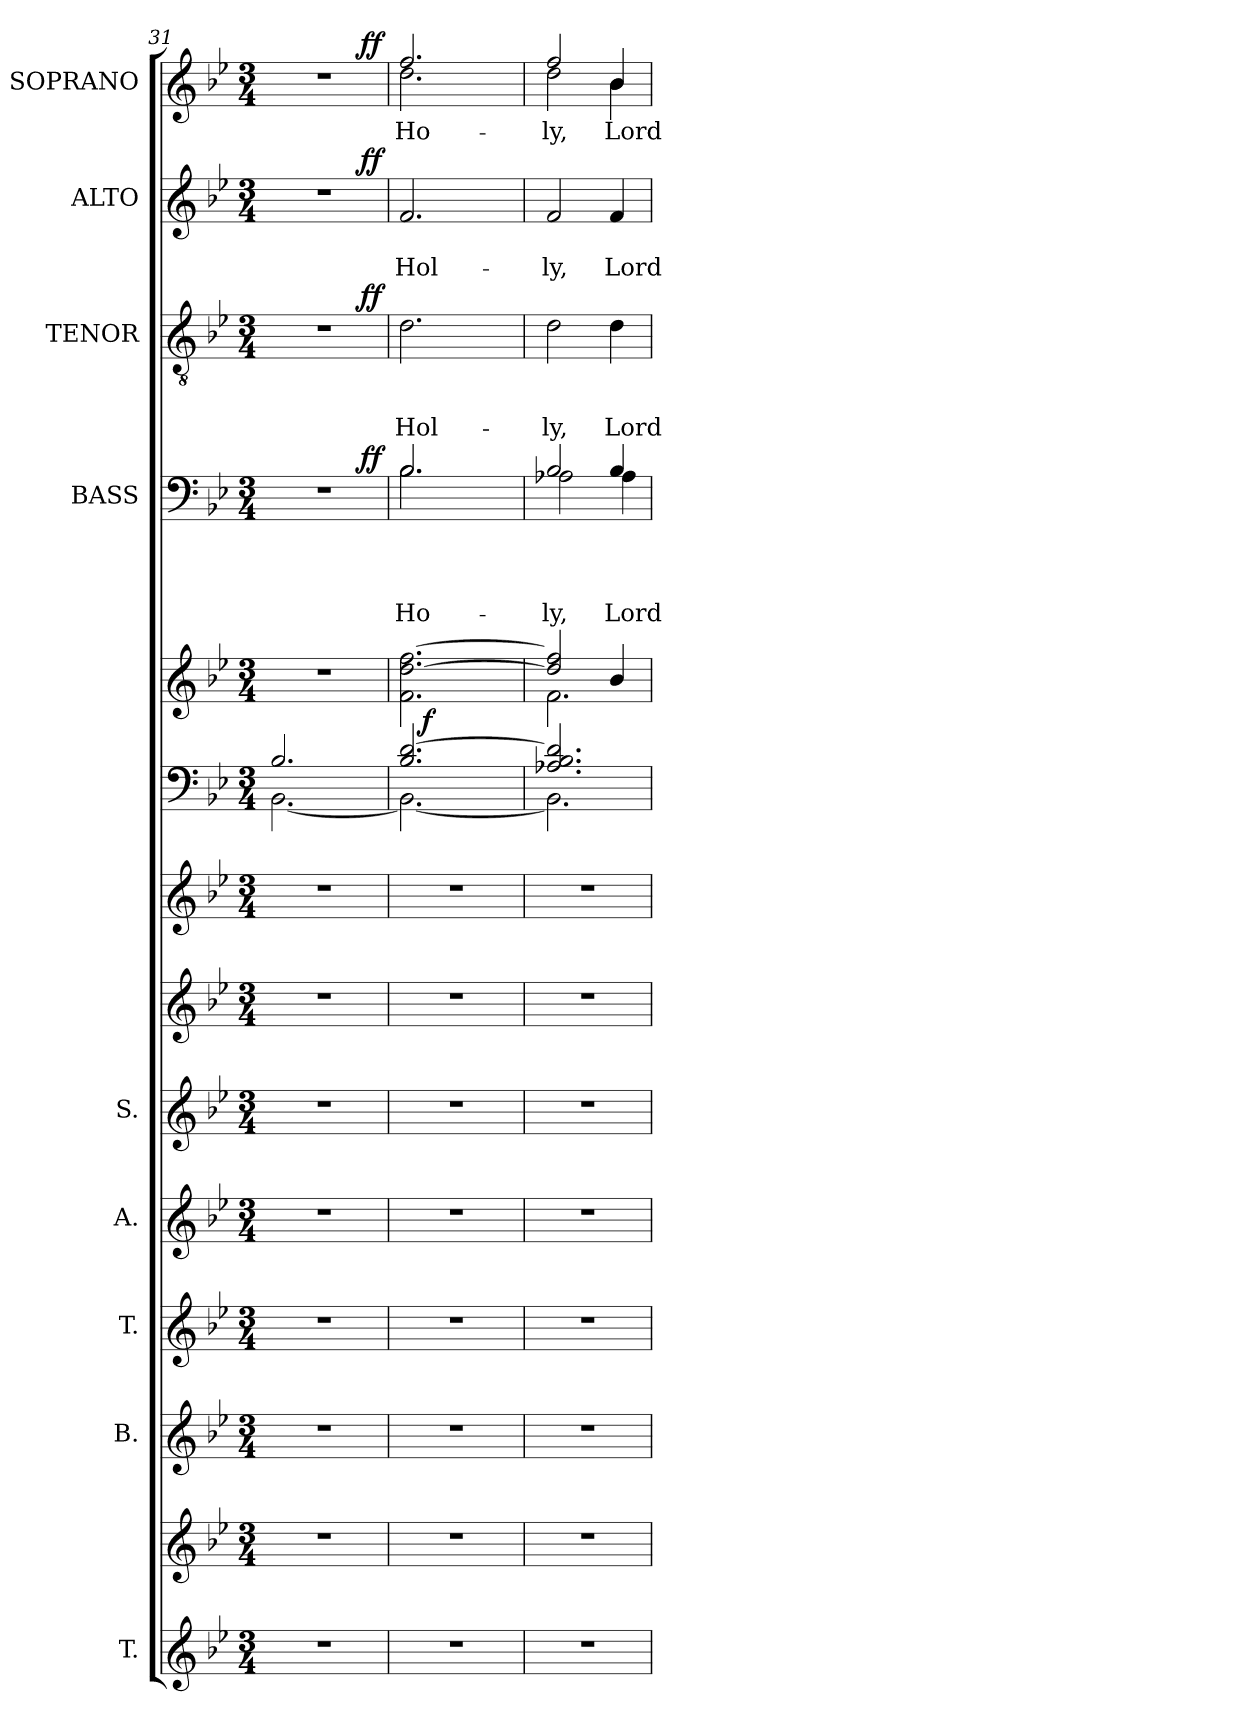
**kern	**kern	**kern	**kern	**kern	**kern	**kern	**kern	**kern	**dynam	**kern	**kern	**text	**text	**text	**text	**dynam	**kern	**text	**text	**text	**dynam	**kern	**text	**text	**dynam	**kern	**text	**dynam
*part13	*part13	*part12	*part11	*part10	*part9	*part8	*part7	*part6	*part6	*part5	*part4	*part4	*part4	*part4	*part4	*part4	*part3	*part3	*part3	*part3	*part3	*part2	*part2	*part2	*part2	*part1	*part1	*part1
*staff14	*staff13	*staff12	*staff11	*staff10	*staff9	*staff8	*staff7	*staff6	*staff6	*staff5	*staff4	*staff4	*staff4	*staff4	*staff4	*staff4	*staff3	*staff3	*staff3	*staff3	*staff3	*staff2	*staff2	*staff2	*staff2	*staff1	*staff1	*staff1
*I"T.	*	*I"B.	*I"T.	*I"A.	*I"S.	*	*	*	*	*	*I"BASS	*	*	*	*	*	*I"TENOR	*	*	*	*	*I"ALTO	*	*	*	*I"SOPRANO	*	*
*	*	*	*	*	*	*	*	*	*	*	*I'B.	*	*	*	*	*	*I'T.	*	*	*	*	*I'A.	*	*	*	*I'S.	*	*
*clefG2	*clefG2	*clefG2	*clefG2	*clefG2	*clefG2	*clefG2	*clefG2	*clefF4	*	*clefG2	*clefF4	*	*	*	*	*	*clefGv2	*	*	*	*	*clefG2	*	*	*	*clefG2	*	*
*k[b-e-]	*k[b-e-]	*k[b-e-]	*k[b-e-]	*k[b-e-]	*k[b-e-]	*k[b-e-]	*k[b-e-]	*k[b-e-]	*	*k[b-e-]	*k[b-e-]	*	*	*	*	*	*k[b-e-]	*	*	*	*	*k[b-e-]	*	*	*	*k[b-e-]	*	*
*B-:	*B-:	*B-:	*B-:	*B-:	*B-:	*B-:	*B-:	*B-:	*	*B-:	*B-:	*	*	*	*	*	*B-:	*	*	*	*	*B-:	*	*	*	*B-:	*	*
*M3/4	*M3/4	*M3/4	*M3/4	*M3/4	*M3/4	*M3/4	*M3/4	*M3/4	*	*M3/4	*M3/4	*	*	*	*	*	*M3/4	*	*	*	*	*M3/4	*	*	*	*M3/4	*	*
=31	=31	=31	=31	=31	=31	=31	=31	=31	=31	=31	=31	=31	=31	=31	=31	=31	=31	=31	=31	=31	=31	=31	=31	=31	=31	=31	=31	=31
*	*	*	*	*	*	*	*	*^	*	*	*^	*	*	*	*	*	*^	*	*	*	*	*^	*	*	*	*^	*	*
2.r	2.r	2.r	2.r	2.r	2.r	2.r	2.r	2.B-/	[<2.BB-\	.	2.r	2.r	2ryy	.	.	.	.	.	2.r	2ryy	.	.	.	.	2.r	2ryy	.	.	.	2.r	2ryy	.	.
.	.	.	.	.	.	.	.	.	.	.	.	.	8ryy	.	.	.	.	.	.	8ryy	.	.	.	.	.	8ryy	.	.	.	.	8ryy	.	.
!	!	!	!	!	!	!	!	!	!	!	!	!	!	!	!	!	!	!LO:DY:a	!	!	!	!	!	!LO:DY:a	!	!	!	!	!LO:DY:a	!	!	!	!LO:DY:a
.	.	.	.	.	.	.	.	.	.	.	.	.	8ryy	.	.	.	.	ff	.	8ryy	.	.	.	ff	.	8ryy	.	.	ff	.	8ryy	.	ff
=32	=32	=32	=32	=32	=32	=32	=32	=32	=32	=32	=32	=32	=32	=32	=32	=32	=32	=32	=32	=32	=32	=32	=32	=32	=32	=32	=32	=32	=32	=32	=32	=32	=32
!	!	!	!	!	!	!	!	!	!	!	!	!	!	!	!	!	!LO:LY:b	!	!	!	!	!	!LO:LY:b	!	!	!	!	!LO:LY:b	!	!	!	!LO:LY:b	!
*	*	*	*	*	*	*	*	*	*	*	*	*	*	*	*	*	*	*	*v	*v	*	*	*	*	*	*	*	*	*	*	*	*	*
*	*	*	*	*	*	*	*	*	*^	*	*	*	*	*	*	*	*	*	*	*	*	*	*	*v	*v	*	*	*	*	*	*	*
2.r	2.r	2.r	2.r	2.r	2.r	2.r	2.r	2.B-/ [>2.d/	2.BB-\_	16.ryy	.	2.f\ [>2.dd\ [>2.ff\	2.B-/	2.B-\	.	.	.	Ho-	.	2.d\	.	.	Hol-	.	2.f/	.	Hol-	.	2.ff/	2.dd\	Ho-	.
!	!	!	!	!	!	!	!	!	!	!	!LO:DY:a	!	!	!	!	!	!	!	!	!	!	!	!	!	!	!	!	!	!	!	!	!
.	.	.	.	.	.	.	.	.	.	2ryy	f	.	.	.	.	.	.	.	.	.	.	.	.	.	.	.	.	.	.	.	.	.
.	.	.	.	.	.	.	.	.	.	8ryy	.	.	.	.	.	.	.	.	.	.	.	.	.	.	.	.	.	.	.	.	.	.
.	.	.	.	.	.	.	.	.	.	32ryy	.	.	.	.	.	.	.	.	.	.	.	.	.	.	.	.	.	.	.	.	.	.
=33	=33	=33	=33	=33	=33	=33	=33	=33	=33	=33	=33	=33	=33	=33	=33	=33	=33	=33	=33	=33	=33	=33	=33	=33	=33	=33	=33	=33	=33	=33	=33	=33
*	*	*	*	*	*	*	*	*	*	*	*	*^	*	*	*	*	*	*	*	*	*	*	*	*	*	*	*	*	*	*	*	*
!	!	!	!	!	!	!	!	!	!	!	!	!	!	!	!	!	!	!	!LO:LY:b	!	!	!	!	!LO:LY:b	!	!	!	!LO:LY:b	!	!	!	!LO:LY:b	!
*	*	*	*	*	*	*	*	*	*v	*v	*	*	*	*	*	*	*	*	*	*	*	*	*	*	*	*	*	*	*	*	*	*	*
2.r	2.r	2.r	2.r	2.r	2.r	2.r	2.r	2.A-X/ 2.B-/ 2.d/]	2.BB-\]	.	2dd/] 2ff/]	2.f\	2B-/	2A-X\	.	.	.	-ly,	.	2d\	.	.	-ly,	.	2f/	.	-ly,	.	2ff/	2dd\	-ly,	.
!	!	!	!	!	!	!	!	!	!	!	!	!	!	!	!	!	!	!LO:LY:b	!	!	!	!	!LO:LY:b	!	!	!	!LO:LY:b	!	!	!	!LO:LY:b	!
.	.	.	.	.	.	.	.	.	.	.	4b-/	.	4B-/	4A-\	.	.	.	Lord	.	4d\	.	.	Lord	.	4f/	.	Lord	.	4b-/	4b-\	Lord	.
*	*	*	*	*	*	*	*	*v	*v	*	*	*	*v	*v	*	*	*	*	*	*	*	*	*	*	*	*	*	*	*v	*v	*	*
*	*	*	*	*	*	*	*	*	*	*v	*v	*	*	*	*	*	*	*	*	*	*	*	*	*	*	*	*	*	*
=	=	=	=	=	=	=	=	=	=	=	=	=	=	=	=	=	=	=	=	=	=	=	=	=	=	=	=	=
*-	*-	*-	*-	*-	*-	*-	*-	*-	*-	*-	*-	*-	*-	*-	*-	*-	*-	*-	*-	*-	*-	*-	*-	*-	*-	*-	*-	*-
